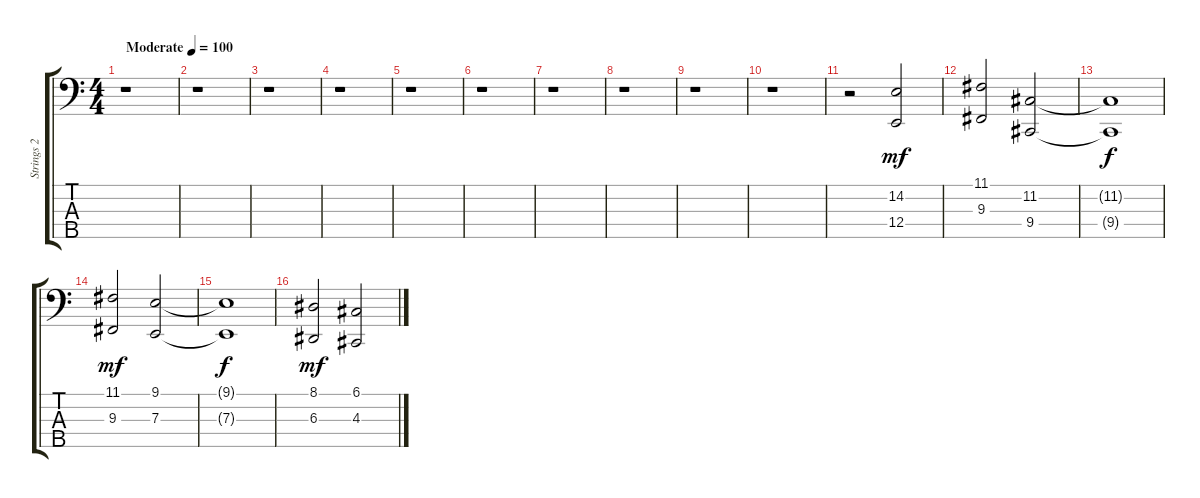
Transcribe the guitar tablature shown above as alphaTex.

\track ("Strings 2" "Strings 2") {instrument stringensemble1}
\staff {score tabs}
\tuning (G2 D2 A1 E1 B0) {hide}
\ts (4 4)
\tempo (100 "Moderate")
\clef f4
\ks c
r.1{dy mf instrument stringensemble1} |
r.1 |
r.1 |
r.1 |
r.1 |
r.1 |
r.1 |
r.1 |
r.1 |
r.1 |
r.2 (14.2 12.4).2 |
(11.1 9.3).2 (11.2 9.4).2 |
(11.2{t} 9.4{t}).1{dy f} |
(11.1 9.3).2{dy mf} (9.1 7.3).2 |
(9.1{t} 7.3{t}).1{dy f} |
(8.1 6.3).2{dy mf} (6.1 4.3).2
